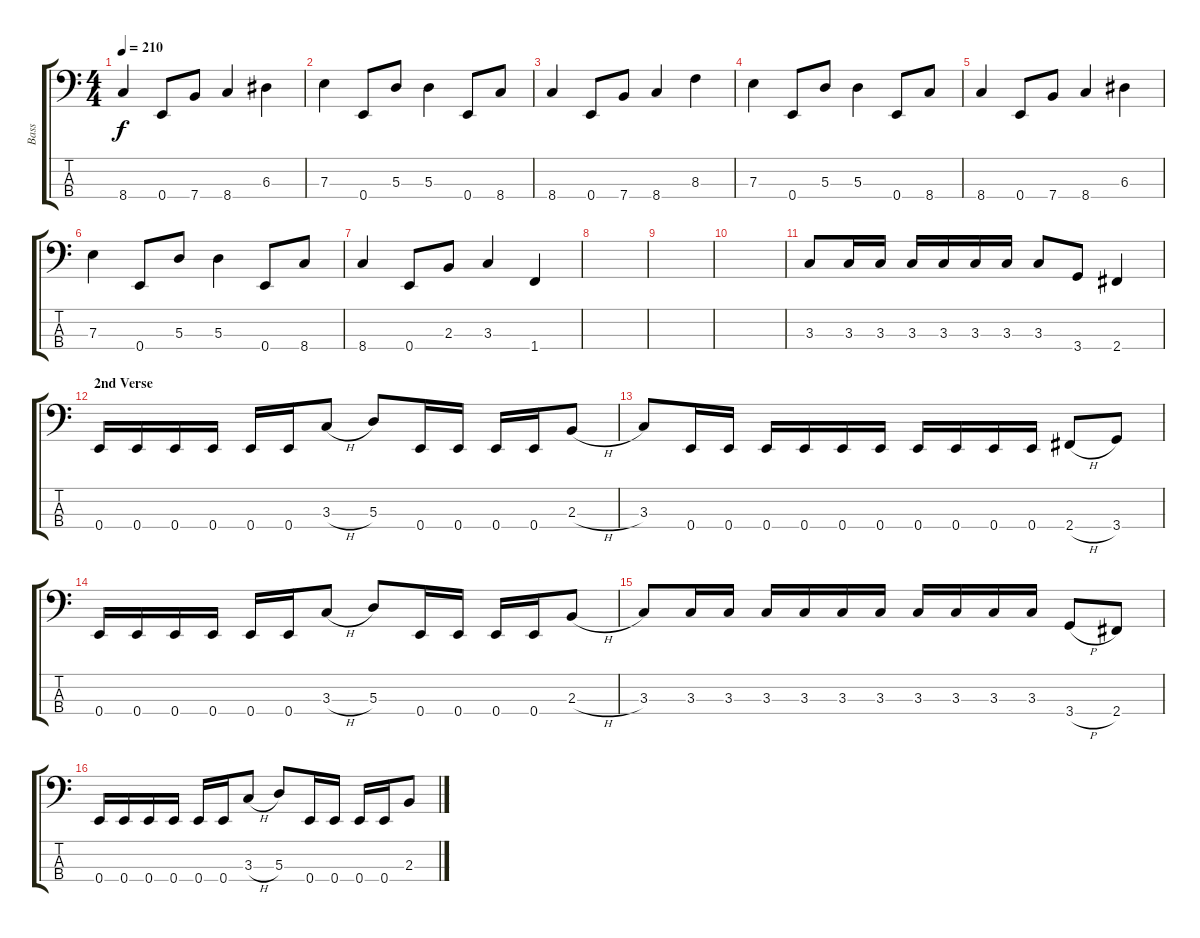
\track ("Bass" "Bass") {instrument electricbasspick}
\staff {score tabs}
\tuning (G2 D2 A1 E1) {hide}
\ts (4 4)
\tempo 210
\clef f4
\ks c
8.4.4{dy f} 0.4.8 7.4.8 8.4.4 6.3.4 |
7.3.4 0.4.8 5.3.8 5.3.4 0.4.8 8.4.8 |
8.4.4 0.4.8 7.4.8 8.4.4 8.3.4 |
7.3.4 0.4.8 5.3.8 5.3.4 0.4.8 8.4.8 |
8.4.4 0.4.8 7.4.8 8.4.4 6.3.4 |
7.3.4 0.4.8 5.3.8 5.3.4 0.4.8 8.4.8 |
8.4.4 0.4.8 2.3.8 3.3.4 1.4.4 |
|
|
|
3.3.8 3.3.16 3.3.16 3.3.16 3.3.16 3.3.16 3.3.16 3.3.8 3.4.8 2.4.4 |
\section ("" "2nd Verse")
0.4.16 0.4.16 0.4.16 0.4.16 0.4.16 0.4.16 3.3{h}.8 5.3.8 0.4.16 0.4.16 0.4.16 0.4.16 2.3{h}.8 |
3.3.8 0.4.16 0.4.16 0.4.16 0.4.16 0.4.16 0.4.16 0.4.16 0.4.16 0.4.16 0.4.16 2.4{h}.8 3.4.8 |
0.4.16 0.4.16 0.4.16 0.4.16 0.4.16 0.4.16 3.3{h}.8 5.3.8 0.4.16 0.4.16 0.4.16 0.4.16 2.3{h}.8 |
3.3.8 3.3.16 3.3.16 3.3.16 3.3.16 3.3.16 3.3.16 3.3.16 3.3.16 3.3.16 3.3.16 3.4{h}.8 2.4.8 |
0.4.16 0.4.16 0.4.16 0.4.16 0.4.16 0.4.16 3.3{h}.8 5.3.8 0.4.16 0.4.16 0.4.16 0.4.16 2.3{h}.8
